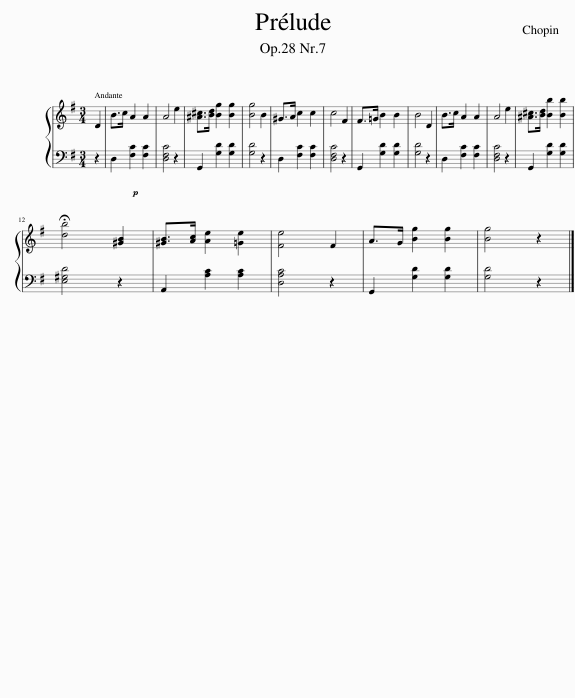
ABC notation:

X:1
%%score { 1 | 2 }
L:1/8
M:3/4
I:linebreak $
K:G
V:1 treble
V:2 bass
V:1
 D2 | B>c A2 A2 | A4 e2 | [^A^c]>[Bd] [Bg]2 [Bg]2 | [Bg]4 B2 | %5
 ^G>A c2 c2 | c4 F2 | F>=G B2 B2 | B4 D2 | B>c A2 A2 | %10
 A4 e2 | [^A^c]>[Bd] [Bb]2 [Bb]2 |$ !fermata![db]4 [^GB]2 | [^GB]>[Ac] [Ae]2 [=Ge]2 | [Fe]4 F2 | %15
 A>G [Bg]2 [Bg]2 | [Bg]4 z2 |] %17
V:2
!p! z2 | D,2 [F,C]2 [F,C]2 | [D,F,C]4 z2 | G,,2 [G,D]2 [G,D]2 | [G,D]4 z2 | %5
 D,2 [F,C]2 [F,C]2 | [D,F,C]4 z2 | G,,2 [G,D]2 [G,D]2 | [G,D]4 z2 | D,2 [F,C]2 [F,C]2 | %10
 [D,F,C]4 z2 | G,,2 [G,D]2 [G,D]2 |$ [E,^G,D]4 z2 | A,,2 [A,C]2 [A,C]2 | [D,A,C]4 z2 | %15
 G,,2 [G,D]2 [G,D]2 | [G,D]4 z2 |] %17
